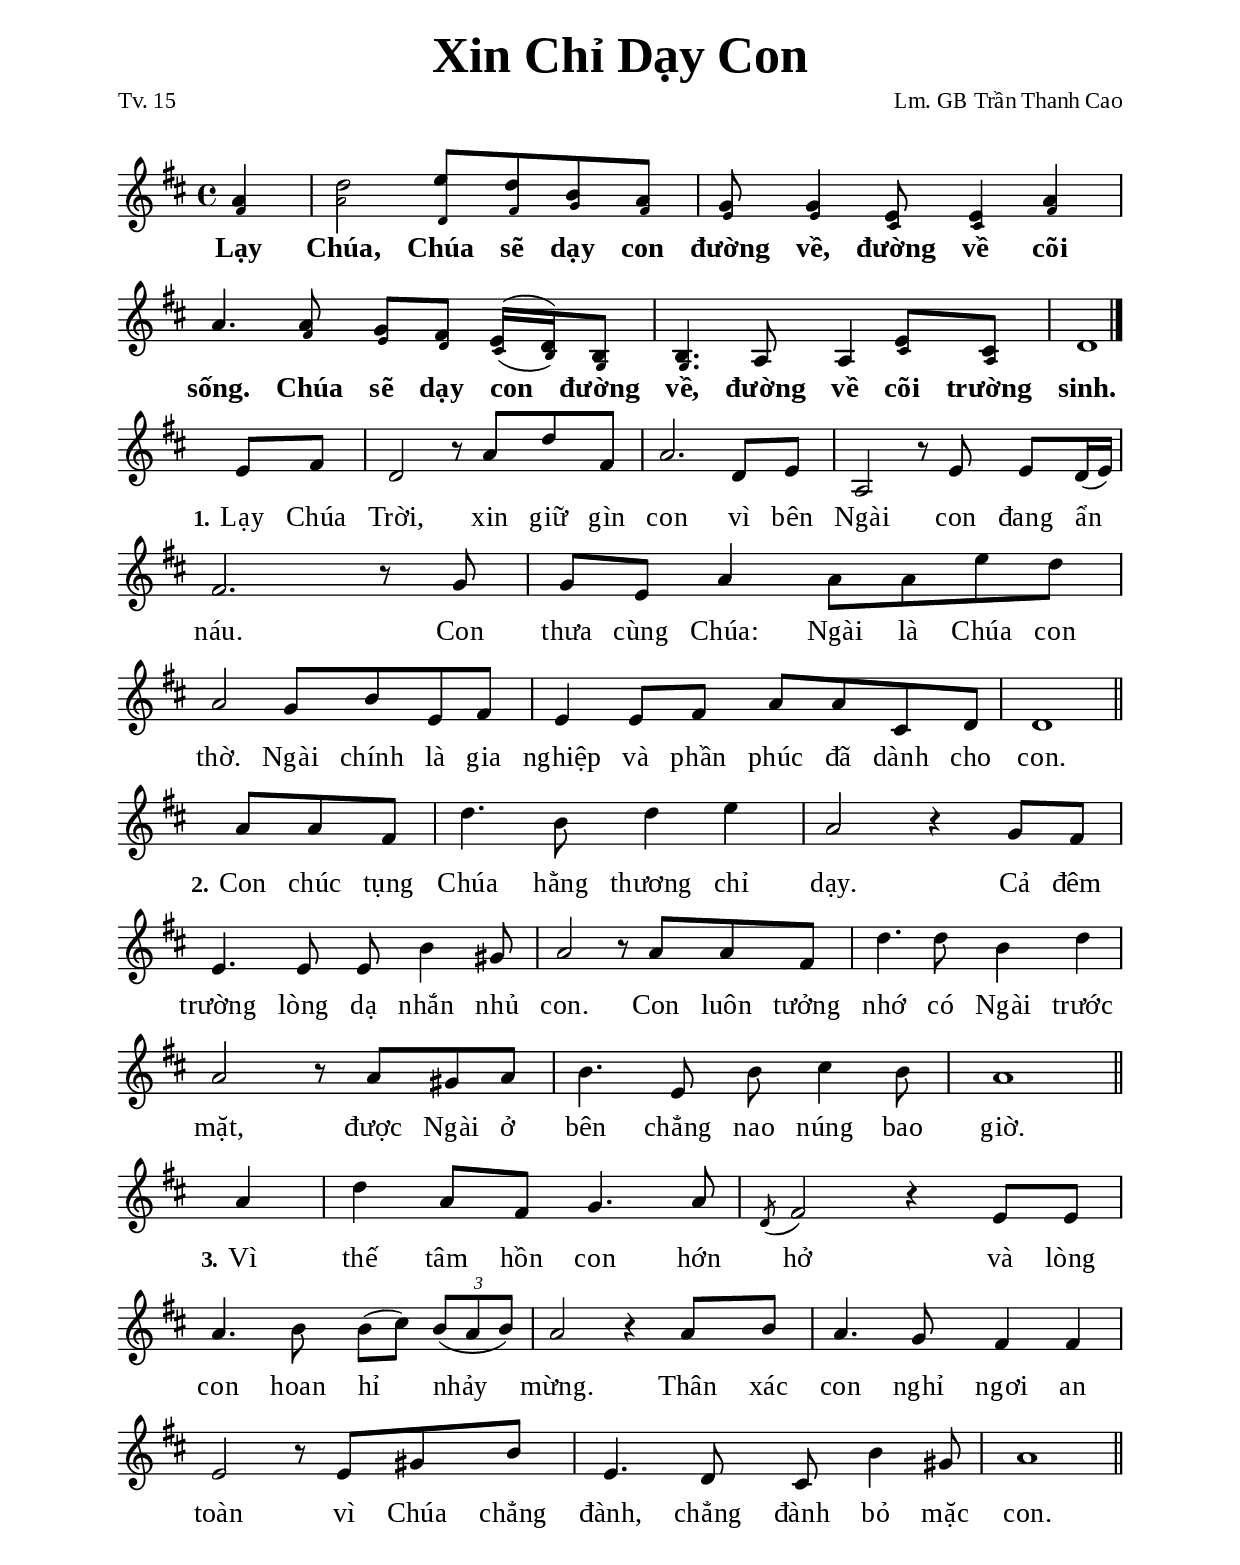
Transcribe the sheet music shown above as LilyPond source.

% Cài đặt chung
\version "2.22.1"
\include "english.ly"

\header {
  title = \markup { \fontsize #3 "Xin Chỉ Dạy Con" }
  poet = "Tv. 15"
  composer = "Lm. GB Trần Thanh Cao"
  arranger = " "
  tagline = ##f
}

% Nhạc điệp khúc
nhacDiepKhucSop = \relative c'' {
  \partial 4 a4 |
  d2 e8 d b a |
  g g4 e8 e4 a |
  a4. a8 g fs e16 _(d) b8 |
  b4. a8 a4 e'8 cs |
  d1 \bar "|."
}

nhacDiepKhucBas = \relative c' {
  \partial 4 fs4 |
  a2 d,8 fs g fs |
  e e4 cs8 cs4 fs4 |
  a4. fs8 e d cs16 ^(b) g8 |
  g4. a8 a4 cs8 a |
  \skip 4
}

% Nhạc phiên khúc
nhacPhienKhucMot = \relative c' {
  \partial 4 e8 fs |
  d2 r8 a'8 d fs, |
  a2. d,8 e |
  a,2 r8 e'8 e d16 (e) |
  fs2. r8 g |
  g e a4 a8 a e' d |
  a2 g8 b e, fs |
  e4 e8 fs a a cs, d |
  d1 \bar "||"
}

nhacPhienKhucHai = \relative c'' {
  \partial 4. a8 a fs |
  d'4. b8 d4 e |
  a,2 r4 g8 fs |
  e4. e8 e b'4 gs8 |
  a2 r8 a a fs |
  d'4. d8 b4 d |
  a2 r8 a8 gs a |
  b4. e,8 b' cs4 b8 |
  a1 \bar "||"
}

nhacPhienKhucBa = \relative c'' {
  \partial 4 a4 |
  d a8 fs g4. a8 |
  \acciaccatura d,8 fs2 r4 e8 e |
  a4. b8 b (cs) \tuplet 3/2 { b8 (a b) } |
  a2 r4 a8 b |
  a4. g8 fs4 fs |
  e2 r8 e gs b |
  e,4. d8 cs b'4 gs8 |
  a1 \bar "||"
}

% Lời điệp khúc
loiDiepKhuc = \lyricmode {
  Lạy Chúa, Chúa sẽ dạy con đường về,
  đường về cõi sống.
  Chúa sẽ dạy con đường về,
  đường về cõi trường sinh.
}

% Lời phiên khúc
loiPhienKhucMot = \lyricmode {
  \set stanza = #"1."
  Lạy Chúa Trời, xin giữ gìn con
  vì bên Ngài con đang ẩn náu.
  Con thưa cùng Chúa: Ngài là Chúa con thờ.
  Ngài chính là gia nghiệp và phần phúc đã dành cho con.
}

loiPhienKhucHai = \lyricmode {
  \set stanza = #"2."
  Con chúc tụng Chúa hằng thương chỉ dạy.
  Cả đêm trường lòng dạ nhắn nhủ con.
  Con luôn tưởng nhớ có Ngài trước mặt,
  được Ngài ở bên chẳng nao núng bao giờ.
}

loiPhienKhucBa = \lyricmode {
  \set stanza = #"3."
  Vì thế tâm hồn con hớn hở và lòng con hoan hỉ nhảy mừng.
  Thân xác con nghỉ ngơi an toàn vì Chúa chẳng đành,
  chẳng đành bỏ mặc con.
}


% Dàn trang
\paper {
  #(set-paper-size "a4")
  top-margin = 15\mm
  bottom-margin = 10\mm
  left-margin = 20\mm
  right-margin = 20\mm
  indent = #0
  #(define fonts
    (make-pango-font-tree
      "Liberation Serif"
      "Liberation Serif"
      "Liberation Serif"
      (/ 20 20)))
  page-count = #1
  system-system-spacing = #'((basic-distance . 12)
                             (minimum-distance . 12)
                             (padding . 1))
  score-system-spacing = #'((basic-distance . 12)
                             (minimum-distance . 12)
                             (padding . 1))
}

% Thiết lập tông và nhịp
TongNhip = { \key d \major \time 4/4 }

% Đổi kích thước nốt cho bè phụ
notBePhu =
#(define-music-function (font-size music) (number? ly:music?)
   (for-some-music
     (lambda (m)
       (if (music-is-of-type? m 'rhythmic-event)
           (begin
             (set! (ly:music-property m 'tweaks)
                   (cons `(font-size . ,font-size)
                         (ly:music-property m 'tweaks)))
             #t)
           #f))
     music)
   music)

\score {
  \new ChoirStaff <<
    \new Staff = diepKhuc \with {
        \consists "Merge_rests_engraver"
        %\magnifyStaff #(magstep +1)
        printPartCombineTexts = ##f
      }
      <<
      \new Voice \TongNhip \partCombine 
        \nhacDiepKhucSop
        \notBePhu -3 { \nhacDiepKhucBas }
      \new NullVoice = nhacThamChieu \nhacDiepKhucSop
      \new Lyrics \with {
          \override VerticalAxisGroup.
            nonstaff-relatedstaff-spacing.padding = #0.5
          \override VerticalAxisGroup.
            nonstaff-unrelatedstaff-spacing.padding = #1
        }
        \lyricsto nhacThamChieu \loiDiepKhuc
      >>
  >>
  \layout {
    \override Lyrics.LyricText.font-series = #'bold
    \override Lyrics.LyricText.font-size = #+2
    \override Lyrics.LyricSpace.minimum-distance = #2.5
    \override Score.BarNumber.break-visibility = ##(#f #f #f)
    \override Score.SpacingSpanner.uniform-stretching = ##t
  }
}

\score {
  \new ChoirStaff <<
    \new Staff = phienKhuc \with {
        %\magnifyStaff #(magstep +1)
      }
      <<
      \new Voice = beSop {
        \key d \major \time 4/4 \nhacPhienKhucMot
      }
    >>
    \new Lyrics \with {
          \override VerticalAxisGroup.
            nonstaff-relatedstaff-spacing.padding = #1
          \override VerticalAxisGroup.
            nonstaff-unrelatedstaff-spacing.padding = #1
        }
        \lyricsto beSop \loiPhienKhucMot
  >>
  \layout {
    \override Staff.TimeSignature.transparent = ##t
    \override Lyrics.LyricText.font-size = #+2
    \override Lyrics.LyricSpace.minimum-distance = #2
    \override Score.BarNumber.break-visibility = ##(#f #f #f)
    \override Score.SpacingSpanner.uniform-stretching = ##t
  }
}

\score {
  \new ChoirStaff <<
    \new Staff = phienKhuc \with {
        %\magnifyStaff #(magstep +1)
      }
      <<
      \new Voice = beSop {
        \key d \major \time 4/4 \nhacPhienKhucHai
      }
    >>
    \new Lyrics \with {
          \override VerticalAxisGroup.
            nonstaff-relatedstaff-spacing.padding = #1.2
          \override VerticalAxisGroup.
            nonstaff-unrelatedstaff-spacing.padding = #1
        }
        \lyricsto beSop \loiPhienKhucHai
  >>
  \layout {
    \override Staff.TimeSignature.transparent = ##t
    \override Lyrics.LyricText.font-size = #+2
    \override Lyrics.LyricSpace.minimum-distance = #2
    \override Score.BarNumber.break-visibility = ##(#f #f #f)
    \override Score.SpacingSpanner.uniform-stretching = ##t
  }
}

\score {
  \new ChoirStaff <<
    \new Staff = phienKhuc \with {
        %\magnifyStaff #(magstep +1)
      }
      <<
      \new Voice = beSop {
        \key d \major \time 4/4 \nhacPhienKhucBa
      }
    >>
    \new Lyrics \with {
          \override VerticalAxisGroup.
            nonstaff-relatedstaff-spacing.padding = #1.2
          \override VerticalAxisGroup.
            nonstaff-unrelatedstaff-spacing.padding = #1
        }
        \lyricsto beSop \loiPhienKhucBa
  >>
  \layout {
    \override Staff.TimeSignature.transparent = ##t
    \override Lyrics.LyricText.font-size = #+2
    \override Lyrics.LyricSpace.minimum-distance = #3
    \override Score.BarNumber.break-visibility = ##(#f #f #f)
    \override Score.SpacingSpanner.uniform-stretching = ##t
  }
}
